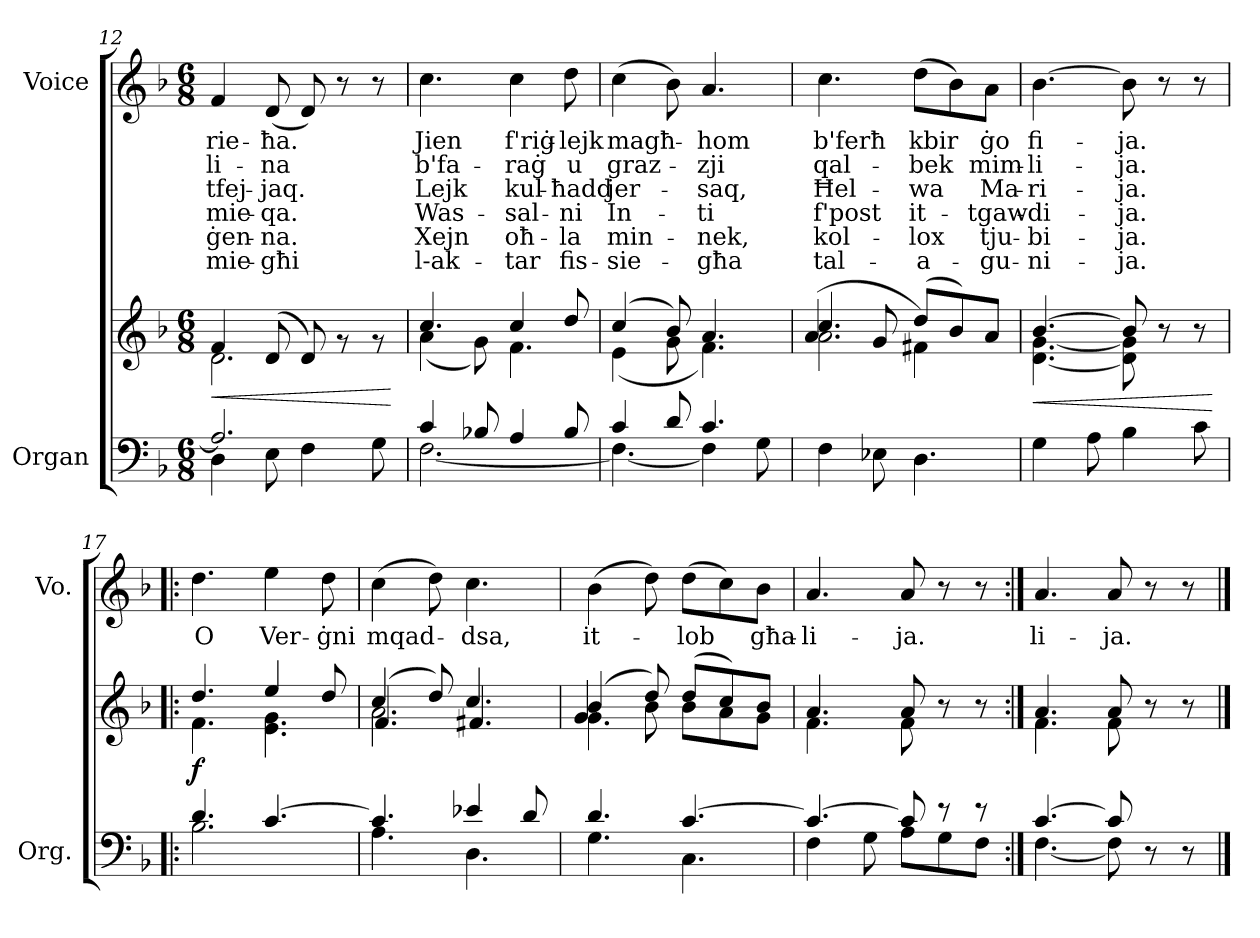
**kern	**kern	**dynam	**kern	**text	**text	**text	**text	**text	**text
*part2	*part2	*part2	*part1	*part1	*part1	*part1	*part1	*part1	*part1
*staff3	*staff2	*staff2/3	*staff1	*staff1	*staff1	*staff1	*staff1	*staff1	*staff1
*I"Organ	*	*	*I"Voice	*	*	*	*	*	*
*I'Org.	*	*	*I'Vo.	*	*	*	*	*	*
*clefF4	*clefG2	*	*clefG2	*	*	*	*	*	*
*k[b-]	*k[b-]	*	*k[b-]	*	*	*	*	*	*
*M6/8	*M6/8	*	*M6/8	*	*	*	*	*	*
=12	=12	=12	=12	=12	=12	=12	=12	=12	=12
*^	*	*	*	*	*	*	*	*	*
!	!	!	!LO:HP:b	!	!LO:LY:b	!LO:LY:b	!LO:LY:b	!LO:LY:b	!LO:LY:b	!LO:LY:b
*	*	*^	*	*	*	*	*	*	*	*
2.A/]	4D\	4f/	2.d\	<	4f/	-rie-	-li-	tfej-	-mie-	-ġen-	mie-
!	!	!	!	!	!	!LO:LY:b	!LO:LY:b	!LO:LY:b	!LO:LY:b	!LO:LY:b	!LO:LY:b
.	8E\	(<8d/	.	.	(8d/	-ħa.	-na	-jaq.	-qa.	-na.	-għi
.	4F\	8d/)	.	.	8d/)	.	.	.	.	.	.
.	.	8rg	.	.	8r	.	.	.	.	.	.
.	8G\	8rg	.	.	8r	.	.	.	.	.	.
*v	*v	*	*	*	*	*	*	*	*	*	*
*	*v	*v	*	*	*	*	*	*	*	*
.	.	[	.	.	.	.	.	.	.
=13	=13	=13	=13	=13	=13	=13	=13	=13	=13
*^	*^	*	*	*	*	*	*	*	*
!	!	!	!	!	!	!LO:LY:b	!LO:LY:b	!LO:LY:b	!LO:LY:b	!LO:LY:b	!LO:LY:b
4c/	[2.F\	4.cc/	(4a\	.	4.cc\	Jien	b'fa-	Lejk	Was-	Xejn	l-ak-
8B-X/	.	.	8g\)	.	.	.	.	.	.	.	.
!	!	!	!	!	!	!LO:LY:b	!LO:LY:b	!LO:LY:b	!LO:LY:b	!LO:LY:b	!LO:LY:b
4A/	.	4cc/	4.f\	.	4cc\	f'riġ-	-raġ	kul-	-sal-	oħ-	-tar
!	!	!	!	!	!	!LO:LY:b	!LO:LY:b	!LO:LY:b	!LO:LY:b	!LO:LY:b	!LO:LY:b
8B-/	.	8dd/	.	.	8dd\	-lejk	u	-ħadd	-ni	-la	fis-
=14	=14	=14	=14	=14	=14	=14	=14	=14	=14	=14	=14
!	!	!	!	!	!	!LO:LY:b	!LO:LY:b	!LO:LY:b	!LO:LY:b	!LO:LY:b	!LO:LY:b
4c/	4.F\_	(4cc/	(4e\	.	(4cc\	magħ-	graz-	jer-	In-	min-	-sie-
8d/	.	8b-/)	8g\	.	8b-\)	.	.	.	.	.	.
!	!	!	!	!	!	!LO:LY:b	!LO:LY:b	!LO:LY:b	!LO:LY:b	!LO:LY:b	!LO:LY:b
4.c/	4F\]	4.a/	4.f\)	.	4.a/	-hom	-zji	-saq,	-ti	-nek,	-għa
.	8G\	.	.	.	.	.	.	.	.	.	.
=15	=15	=15	=15	=15	=15	=15	=15	=15	=15	=15	=15
*	*	*	*^	*	*	*	*	*	*	*	*
!	!	!	!	!	!	!	!LO:LY:b	!LO:LY:b	!LO:LY:b	!LO:LY:b	!LO:LY:b	!LO:LY:b
*v	*v	*	*	*	*	*	*	*	*	*	*	*
4F\	4.cc/	2.a\	(4a/	.	4.cc\	b'ferħ	qal-	Ħel-	f'post	kol-	tal-
8E-X\	.	.	8g/	.	.	.	.	.	.	.	.
!	!	!	!	!	!	!LO:LY:b	!LO:LY:b	!LO:LY:b	!LO:LY:b	!LO:LY:b	!LO:LY:b
4.D\	(8dd/L	.	4f#X\)	.	(8dd\L	kbir	-bek	-wa	it-	-lox	-a-
.	8b-/)	.	.	.	8b-\)	.	.	.	.	.	.
!	!	!	!	!	!	!LO:LY:b	!LO:LY:b	!LO:LY:b	!LO:LY:b	!LO:LY:b	!LO:LY:b
.	8a/J	.	8ryy	.	8a\J	ġo	mim-	Ma-	-tgaw-	tju-	-gu-
!!LO:LB:g=z
=16	=16	=16	=16	=16	=16	=16	=16	=16	=16	=16	=16
!	!	!	!	!LO:HP:b	!	!LO:LY:b	!LO:LY:b	!LO:LY:b	!LO:LY:b	!LO:LY:b	!LO:LY:b
*	*	*v	*v	*	*	*	*	*	*	*	*
4G\	[4.b-/	[4.d\ [4.g\	<	[4.b-\	fi-	-li-	-ri-	-di-	-bi-	-ni-
8A\	.	.	.	.	.	.	.	.	.	.
!	!	!	!	!	!LO:LY:b	!LO:LY:b	!LO:LY:b	!LO:LY:b	!LO:LY:b	!LO:LY:b
4B-\	8b-/]	8d\] 8g\]	.	8b-\]	-ja.	-ja.	-ja.	-ja.	-ja.	-ja.
.	8r	4ryy	.	8r	.	.	.	.	.	.
8c\	8r	.	.	8r	.	.	.	.	.	.
*	*v	*v	*	*	*	*	*	*	*	*
.	.	[	.	.	.	.	.	.	.
=17!|:	=17!|:	=17!|:	=17!|:	=17!|:	=17!|:	=17!|:	=17!|:	=17!|:	=17!|:
*^	*^	*	*	*	*	*	*	*	*
!	!	!	!	!LO:DY:b	!	!LO:LY:b	!	!	!	!	!
4.d/	2.B-\	4.dd/	4.f\	f	4.dd\	O	.	.	.	.	.
!	!	!	!	!	!	!LO:LY:b	!	!	!	!	!
[4.c/	.	4ee/	4.e\ 4.g\	.	4ee\	Ver-	.	.	.	.	.
!	!	!	!	!	!	!LO:LY:b	!	!	!	!	!
.	.	8dd/	.	.	8dd\	-ġni	.	.	.	.	.
=18	=18	=18	=18	=18	=18	=18	=18	=18	=18	=18	=18
*	*	*	*^	*	*	*	*	*	*	*	*
!	!	!	!	!	!	!	!LO:LY:b	!	!	!	!	!
4.c/]	4.A\	(4cc/	2.a\	4.f/	.	(4cc\	mqad-	.	.	.	.	.
.	.	8dd/)	.	.	.	8dd\)	.	.	.	.	.	.
!	!	!	!	!	!	!	!LO:LY:b	!	!	!	!	!
4e-X/	4.D\	4.cc/	.	4.f#X/	.	4.cc\	-dsa,	.	.	.	.	.
8d/	.	.	.	.	.	.	.	.	.	.	.	.
=19	=19	=19	=19	=19	=19	=19	=19	=19	=19	=19	=19	=19
!	!	!	!	!	!	!	!LO:LY:b	!	!	!	!	!
4.d/	4.G\	(4b-/	4.g\	4g/	.	(4b-\	it-	.	.	.	.	.
.	.	8dd/)	.	8b-\	.	8dd\)	.	.	.	.	.	.
!	!	!	!	!	!	!	!LO:LY:b	!	!	!	!	!
[4.c/	4.C\	(8dd/L	8b-\L	4.ryy	.	(8dd\L	-lob	.	.	.	.	.
.	.	8cc/)	8a\	.	.	8cc\)	.	.	.	.	.	.
!	!	!	!	!	!	!	!LO:LY:b	!	!	!	!	!
.	.	8b-/J	8g\J	.	.	8b-\J	għa-	.	.	.	.	.
*	*	*	*v	*v	*	*	*	*	*	*	*	*
=20	=20	=20	=20	=20	=20	=20	=20	=20	=20	=20	=20
!	!	!	!	!	!	!LO:LY:b	!	!	!	!	!
4.c/_	4F\	4.a/	4.f\	.	4.a/	-li-	.	.	.	.	.
.	8G\	.	.	.	.	.	.	.	.	.	.
!	!	!	!	!	!	!LO:LY:b	!	!	!	!	!
8c/]	8A\L	8a/	8f\	.	8a/	-ja.	.	.	.	.	.
8r	8G\	8r	4ryy	.	8r	.	.	.	.	.	.
8r	8F\J	8r	.	.	8r	.	.	.	.	.	.
=21:|!	=21:|!	=21:|!	=21:|!	=21:|!	=21:|!	=21:|!	=21:|!	=21:|!	=21:|!	=21:|!	=21:|!
!	!	!	!	!	!	!LO:LY:b	!	!	!	!	!
[4.c/	[4.F\	4.a/	4.f\	.	4.a/	-li-	.	.	.	.	.
!	!	!	!	!	!	!LO:LY:b	!	!	!	!	!
8c/]	8F\]	8a/	8f\	.	8a/	-ja.	.	.	.	.	.
8r	4ryy	8r	4ryy	.	8r	.	.	.	.	.	.
8r	.	8r	.	.	8r	.	.	.	.	.	.
*v	*v	*	*	*	*	*	*	*	*	*	*
*	*v	*v	*	*	*	*	*	*	*	*
==	==	==	==	==	==	==	==	==	==
*-	*-	*-	*-	*-	*-	*-	*-	*-	*-
